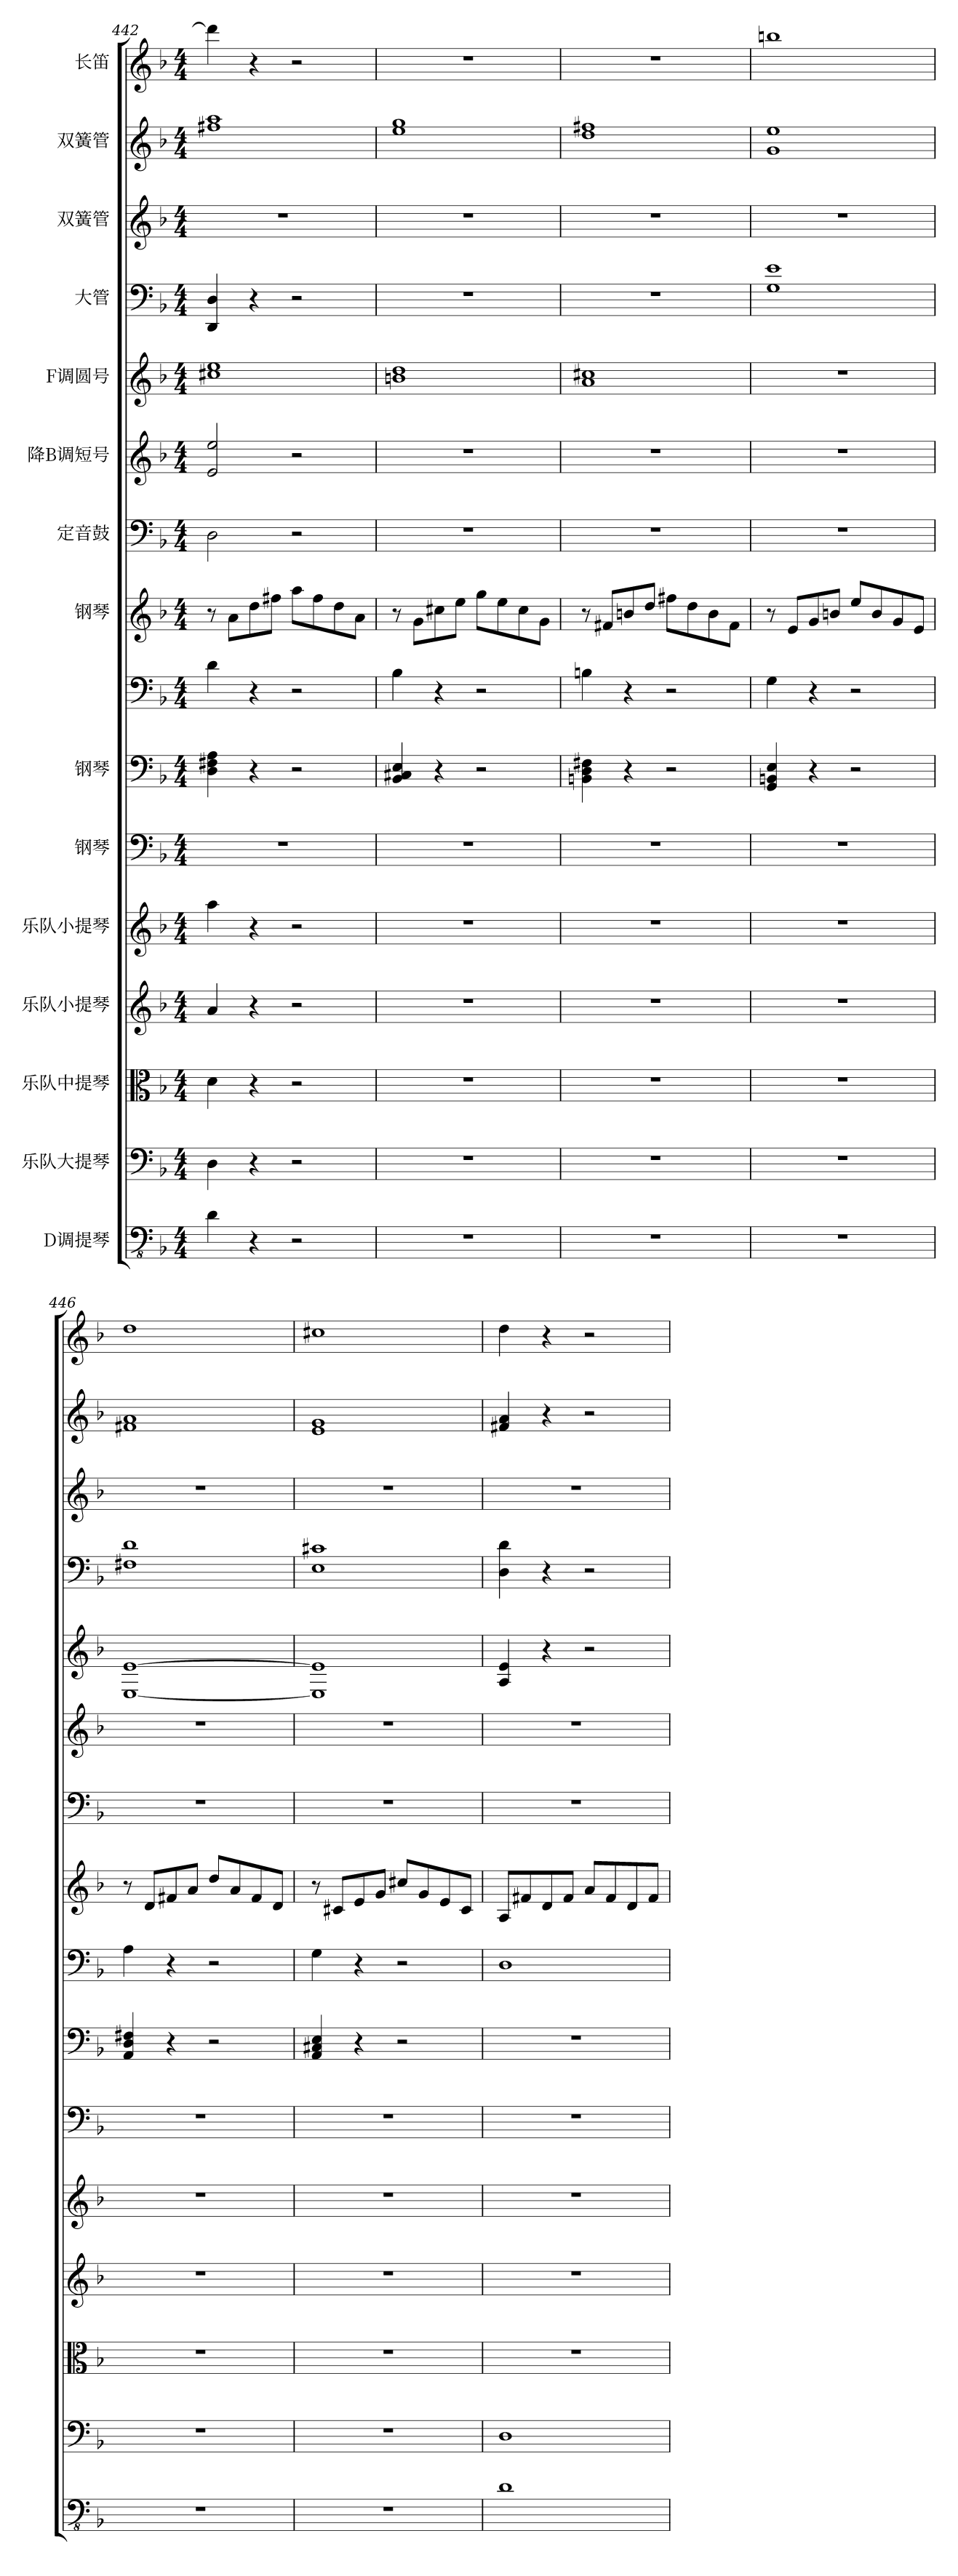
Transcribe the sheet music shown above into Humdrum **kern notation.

**kern	**kern	**kern	**kern	**kern	**kern	**kern	**kern	**kern	**kern	**kern	**kern	**kern	**kern	**kern	**kern
*part15	*part14	*part13	*part12	*part11	*part10	*part9	*part9	*part8	*part7	*part6	*part5	*part4	*part3	*part2	*part1
*staff16	*staff15	*staff14	*staff13	*staff12	*staff11	*staff10	*staff9	*staff8	*staff7	*staff6	*staff5	*staff4	*staff3	*staff2	*staff1
*I"D调提琴	*I"乐队大提琴	*I"乐队中提琴	*I"乐队小提琴	*I"乐队小提琴	*I"钢琴	*I"钢琴	*	*I"钢琴	*I"定音鼓	*I"降B调短号	*I"F调圆号	*I"大管	*I"双簧管	*I"双簧管	*I"长笛
*clefFv4	*clefF4	*clefC3	*clefG2	*clefG2	*clefF4	*clefF4	*clefF4	*clefG2	*clefF4	*clefG2	*clefG2	*clefF4	*clefG2	*clefG2	*clefG2
*ITrd7c12	*	*	*	*	*	*	*	*	*	*ITrd1c2	*ITrd4c7	*	*	*	*
*k[b-]	*k[b-]	*k[b-]	*k[b-]	*k[b-]	*k[b-]	*k[b-]	*k[b-]	*k[b-]	*k[b-]	*k[b-e-a-]	*k[b-e-]	*k[b-]	*k[b-]	*k[b-]	*k[b-]
*M4/4	*M4/4	*M4/4	*M4/4	*M4/4	*M4/4	*M4/4	*M4/4	*M4/4	*M4/4	*M4/4	*M4/4	*M4/4	*M4/4	*M4/4	*M4/4
=442	=442	=442	=442	=442	=442	=442	=442	=442	=442	=442	=442	=442	=442	=442	=442
4DD\	4D\	4d\	4a/	4aa\	1r	4D\ 4F#X\ 4A\	4d\	8r	2D\	2d/ 2dd/	1f#X 1a	4DD/ 4D/	1r	1ff#X 1aa	4ddd\]
.	.	.	.	.	.	.	.	8a\L	.	.	.	.	.	.	.
4r	4r	4r	4r	4r	.	4r	4r	8dd\	.	.	.	4r	.	.	4r
.	.	.	.	.	.	.	.	8ff#X\J	.	.	.	.	.	.	.
2r	2r	2r	2r	2r	.	2r	2r	8aa\L	2r	2r	.	2r	.	.	2r
.	.	.	.	.	.	.	.	8ff#\	.	.	.	.	.	.	.
.	.	.	.	.	.	.	.	8dd\	.	.	.	.	.	.	.
.	.	.	.	.	.	.	.	8a\J	.	.	.	.	.	.	.
=443	=443	=443	=443	=443	=443	=443	=443	=443	=443	=443	=443	=443	=443	=443	=443
1r	1r	1r	1r	1r	1r	4BB-/ 4C#X/ 4E/	4B-\	8r	1r	1r	1en 1g	1r	1r	1ee 1gg	1r
.	.	.	.	.	.	.	.	8g\L	.	.	.	.	.	.	.
.	.	.	.	.	.	4r	4r	8cc#X\	.	.	.	.	.	.	.
.	.	.	.	.	.	.	.	8ee\J	.	.	.	.	.	.	.
.	.	.	.	.	.	2r	2r	8gg\L	.	.	.	.	.	.	.
.	.	.	.	.	.	.	.	8ee\	.	.	.	.	.	.	.
.	.	.	.	.	.	.	.	8cc#\	.	.	.	.	.	.	.
.	.	.	.	.	.	.	.	8g\J	.	.	.	.	.	.	.
=444	=444	=444	=444	=444	=444	=444	=444	=444	=444	=444	=444	=444	=444	=444	=444
1r	1r	1r	1r	1r	1r	4BBn\ 4D\ 4F#X\	4Bn\	8r	1r	1r	1d 1f#X	1r	1r	1dd 1ff#X	1r
.	.	.	.	.	.	.	.	8f#X/L	.	.	.	.	.	.	.
.	.	.	.	.	.	4r	4r	8bn/	.	.	.	.	.	.	.
.	.	.	.	.	.	.	.	8dd/J	.	.	.	.	.	.	.
.	.	.	.	.	.	2r	2r	8ff#X\L	.	.	.	.	.	.	.
.	.	.	.	.	.	.	.	8dd\	.	.	.	.	.	.	.
.	.	.	.	.	.	.	.	8b\	.	.	.	.	.	.	.
.	.	.	.	.	.	.	.	8f#\J	.	.	.	.	.	.	.
!!LO:PB:g=z
=445	=445	=445	=445	=445	=445	=445	=445	=445	=445	=445	=445	=445	=445	=445	=445
1r	1r	1r	1r	1r	1r	4GG/ 4BBn/ 4E/	4G\	8r	1r	1r	1r	1G 1e	1r	1g 1ee	1bbn
.	.	.	.	.	.	.	.	8e/L	.	.	.	.	.	.	.
.	.	.	.	.	.	4r	4r	8g/	.	.	.	.	.	.	.
.	.	.	.	.	.	.	.	8bn/J	.	.	.	.	.	.	.
.	.	.	.	.	.	2r	2r	8ee/L	.	.	.	.	.	.	.
.	.	.	.	.	.	.	.	8b/	.	.	.	.	.	.	.
.	.	.	.	.	.	.	.	8g/	.	.	.	.	.	.	.
.	.	.	.	.	.	.	.	8e/J	.	.	.	.	.	.	.
=446	=446	=446	=446	=446	=446	=446	=446	=446	=446	=446	=446	=446	=446	=446	=446
1r	1r	1r	1r	1r	1r	4AA/ 4D/ 4F#X/	4A\	8r	1r	1r	[1AA [1A	1F#X 1d	1r	1f#X 1a	1dd
.	.	.	.	.	.	.	.	8d/L	.	.	.	.	.	.	.
.	.	.	.	.	.	4r	4r	8f#X/	.	.	.	.	.	.	.
.	.	.	.	.	.	.	.	8a/J	.	.	.	.	.	.	.
.	.	.	.	.	.	2r	2r	8dd/L	.	.	.	.	.	.	.
.	.	.	.	.	.	.	.	8a/	.	.	.	.	.	.	.
.	.	.	.	.	.	.	.	8f#/	.	.	.	.	.	.	.
.	.	.	.	.	.	.	.	8d/J	.	.	.	.	.	.	.
=447	=447	=447	=447	=447	=447	=447	=447	=447	=447	=447	=447	=447	=447	=447	=447
1r	1r	1r	1r	1r	1r	4AA/ 4C#X/ 4E/	4G\	8r	1r	1r	1AA] 1A]	1E 1c#X	1r	1e 1g	1cc#X
.	.	.	.	.	.	.	.	8c#X/L	.	.	.	.	.	.	.
.	.	.	.	.	.	4r	4r	8e/	.	.	.	.	.	.	.
.	.	.	.	.	.	.	.	8g/J	.	.	.	.	.	.	.
.	.	.	.	.	.	2r	2r	8cc#X/L	.	.	.	.	.	.	.
.	.	.	.	.	.	.	.	8g/	.	.	.	.	.	.	.
.	.	.	.	.	.	.	.	8e/	.	.	.	.	.	.	.
.	.	.	.	.	.	.	.	8c#/J	.	.	.	.	.	.	.
=448	=448	=448	=448	=448	=448	=448	=448	=448	=448	=448	=448	=448	=448	=448	=448
1DD	1D	1r	1r	1r	1r	1r	1D	8A/L	1r	1r	4D/ 4A/	4D\ 4d\	1r	4f#X/ 4a/	4dd\
.	.	.	.	.	.	.	.	8f#X/	.	.	.	.	.	.	.
.	.	.	.	.	.	.	.	8d/	.	.	4r	4r	.	4r	4r
.	.	.	.	.	.	.	.	8f#/J	.	.	.	.	.	.	.
.	.	.	.	.	.	.	.	8a/L	.	.	2r	2r	.	2r	2r
.	.	.	.	.	.	.	.	8f#/	.	.	.	.	.	.	.
.	.	.	.	.	.	.	.	8d/	.	.	.	.	.	.	.
.	.	.	.	.	.	.	.	8f#/J	.	.	.	.	.	.	.
=	=	=	=	=	=	=	=	=	=	=	=	=	=	=	=
*-	*-	*-	*-	*-	*-	*-	*-	*-	*-	*-	*-	*-	*-	*-	*-
